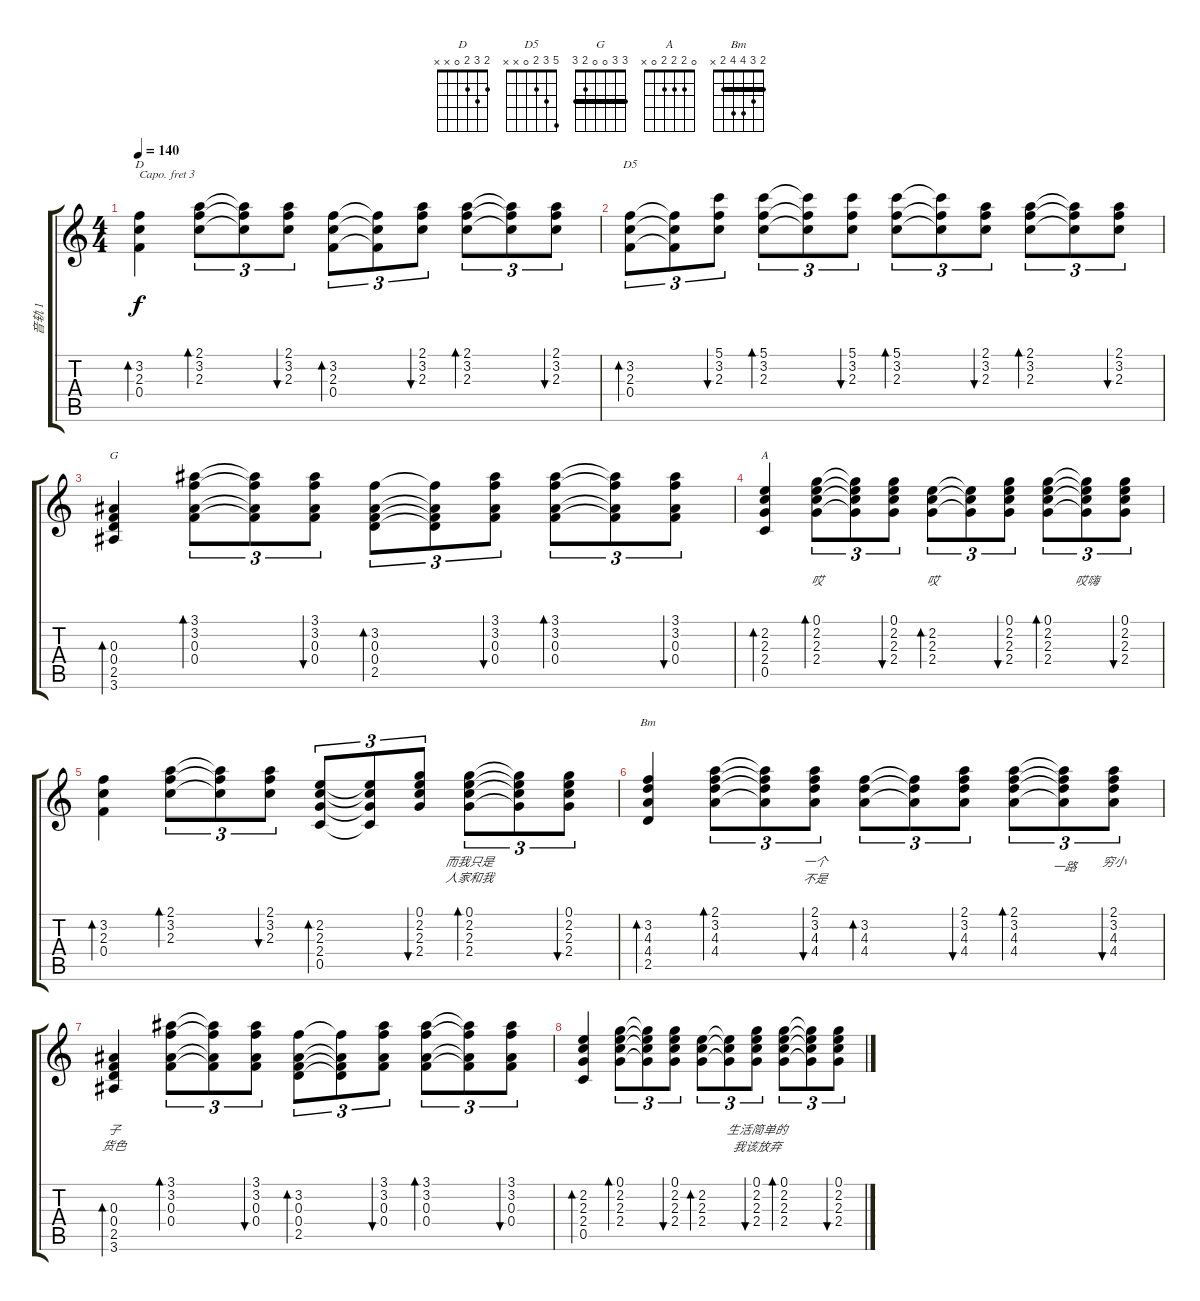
\track ("音轨 1" "音轨 1") {instrument acousticguitarsteel}
\staff {score tabs}
\capo 3
\tuning (E4 B3 G3 D3 A2 E2) {hide}
\chord ("D" 2 3 2 0 x x)
\chord ("D5" 5 3 2 0 x x)
\chord ("G" 3 3 0 0 2 3) {barre 3}
\chord ("A" 0 2 2 2 0 x)
\chord ("Bm" 2 3 4 4 2 x) {barre 2}
\ts (4 4)
\tempo 140
\clef g2
\ks c
(3.2 2.3 0.4).4{bd 60 ch "D" lyrics (0 "") lyrics (1 "") lyrics (2 "") lyrics (3 "") lyrics (4 "") dy f} (2.1 3.2 2.3).8{tu (3 2) bd 60 lyrics (0 "") lyrics (1 "") lyrics (2 "") lyrics (3 "") lyrics (4 "")} (2.1{t} 3.2{t} 2.3{t}).8{tu (3 2) lyrics (0 "") lyrics (1 "") lyrics (2 "") lyrics (3 "") lyrics (4 "")} (2.1 3.2 2.3).8{tu (3 2) bu 60 lyrics (0 "") lyrics (1 "") lyrics (2 "") lyrics (3 "") lyrics (4 "")} (3.2 2.3 0.4).8{tu (3 2) bd 60 lyrics (0 "") lyrics (1 "") lyrics (2 "") lyrics (3 "") lyrics (4 "")} (3.2{t} 2.3{t} 0.4{t}).8{tu (3 2) lyrics (0 "") lyrics (1 "") lyrics (2 "") lyrics (3 "") lyrics (4 "")} (2.1 3.2 2.3).8{tu (3 2) bu 60 lyrics (0 "") lyrics (1 "") lyrics (2 "") lyrics (3 "") lyrics (4 "")} (2.1 3.2 2.3).8{tu (3 2) bd 60 lyrics (0 "") lyrics (1 "") lyrics (2 "") lyrics (3 "") lyrics (4 "")} (2.1{t} 3.2{t} 2.3{t}).8{tu (3 2) lyrics (0 "") lyrics (1 "") lyrics (2 "") lyrics (3 "") lyrics (4 "")} (2.1 3.2 2.3).8{tu (3 2) bu 60 lyrics (0 "") lyrics (1 "") lyrics (2 "") lyrics (3 "") lyrics (4 "")} |
(3.2 2.3 0.4).8{tu (3 2) bd 60 ch "D5" lyrics (0 "") lyrics (1 "") lyrics (2 "") lyrics (3 "") lyrics (4 "")} (3.2{t} 2.3{t} 0.4{t}).8{tu (3 2) lyrics (0 "") lyrics (1 "") lyrics (2 "") lyrics (3 "") lyrics (4 "")} (5.1 3.2 2.3).8{tu (3 2) bu 60 lyrics (0 "") lyrics (1 "") lyrics (2 "") lyrics (3 "") lyrics (4 "")} (5.1 3.2 2.3).8{tu (3 2) bd 60 lyrics (0 "") lyrics (1 "") lyrics (2 "") lyrics (3 "") lyrics (4 "")} (5.1{t} 3.2{t} 2.3{t}).8{tu (3 2) lyrics (0 "") lyrics (1 "") lyrics (2 "") lyrics (3 "") lyrics (4 "")} (5.1 3.2 2.3).8{tu (3 2) bu 60 lyrics (0 "") lyrics (1 "") lyrics (2 "") lyrics (3 "") lyrics (4 "")} (5.1 3.2 2.3).8{tu (3 2) bd 60 lyrics (0 "") lyrics (1 "") lyrics (2 "") lyrics (3 "") lyrics (4 "")} (5.1{t} 3.2{t} 2.3{t}).8{tu (3 2) lyrics (0 "") lyrics (1 "") lyrics (2 "") lyrics (3 "") lyrics (4 "")} (2.1 3.2 2.3).8{tu (3 2) bu 60 lyrics (0 "") lyrics (1 "") lyrics (2 "") lyrics (3 "") lyrics (4 "")} (2.1 3.2 2.3).8{tu (3 2) bd 60 lyrics (0 "") lyrics (1 "") lyrics (2 "") lyrics (3 "") lyrics (4 "")} (2.1{t} 3.2{t} 2.3{t}).8{tu (3 2) lyrics (0 "") lyrics (1 "") lyrics (2 "") lyrics (3 "") lyrics (4 "")} (2.1 3.2 2.3).8{tu (3 2) bu 60 lyrics (0 "") lyrics (1 "") lyrics (2 "") lyrics (3 "") lyrics (4 "")} |
(0.3 0.4 2.5 3.6).4{bd 60 ch "G" lyrics (0 "") lyrics (1 "") lyrics (2 "") lyrics (3 "") lyrics (4 "")} (3.1 3.2 0.3 0.4).8{tu (3 2) bd 60 lyrics (0 "") lyrics (1 "") lyrics (2 "") lyrics (3 "") lyrics (4 "")} (3.1{t} 3.2{t} 0.3{t} 0.4{t}).8{tu (3 2) lyrics (0 "") lyrics (1 "") lyrics (2 "") lyrics (3 "") lyrics (4 "")} (3.1 3.2 0.3 0.4).8{tu (3 2) bu 60 lyrics (0 "") lyrics (1 "") lyrics (2 "") lyrics (3 "") lyrics (4 "")} (3.2 0.3 0.4 2.5).8{tu (3 2) bd 60 lyrics (0 "") lyrics (1 "") lyrics (2 "") lyrics (3 "") lyrics (4 "")} (3.2{t} 0.3{t} 0.4{t} 2.5{t}).8{tu (3 2) lyrics (0 "") lyrics (1 "") lyrics (2 "") lyrics (3 "") lyrics (4 "")} (3.1 3.2 0.3 0.4).8{tu (3 2) bu 60 lyrics (0 "") lyrics (1 "") lyrics (2 "") lyrics (3 "") lyrics (4 "")} (3.1 3.2 0.3 0.4).8{tu (3 2) bd 60 lyrics (0 "") lyrics (1 "") lyrics (2 "") lyrics (3 "") lyrics (4 "")} (3.1{t} 3.2{t} 0.3{t} 0.4{t}).8{tu (3 2) lyrics (0 "") lyrics (1 "") lyrics (2 "") lyrics (3 "") lyrics (4 "")} (3.1 3.2 0.3 0.4).8{tu (3 2) bu 60 lyrics (0 "") lyrics (1 "") lyrics (2 "") lyrics (3 "") lyrics (4 "")} |
(2.2 2.3 2.4 0.5).4{bd 60 ch "A" lyrics (0 "") lyrics (1 "") lyrics (2 "") lyrics (3 "") lyrics (4 "")} (0.1 2.2 2.3 2.4).8{tu (3 2) bd 60 lyrics (0 "哎") lyrics (1 "") lyrics (2 "") lyrics (3 "") lyrics (4 "")} (0.1{t} 2.2{t} 2.3{t} 2.4{t}).8{tu (3 2) lyrics (0 "") lyrics (1 "") lyrics (2 "") lyrics (3 "") lyrics (4 "")} (0.1 2.2 2.3 2.4).8{tu (3 2) bu 60 lyrics (0 "") lyrics (1 "") lyrics (2 "") lyrics (3 "") lyrics (4 "")} (2.2 2.3 2.4).8{tu (3 2) bd 60 lyrics (0 "哎") lyrics (1 "") lyrics (2 "") lyrics (3 "") lyrics (4 "")} (2.2{t} 2.3{t} 2.4{t}).8{tu (3 2) lyrics (0 "") lyrics (1 "") lyrics (2 "") lyrics (3 "") lyrics (4 "")} (0.1 2.2 2.3 2.4).8{tu (3 2) bu 60 lyrics (0 "") lyrics (1 "") lyrics (2 "") lyrics (3 "") lyrics (4 "")} (0.1 2.2 2.3 2.4).8{tu (3 2) bd 60 lyrics (0 "") lyrics (1 "") lyrics (2 "") lyrics (3 "") lyrics (4 "")} (0.1{t} 2.2{t} 2.3{t} 2.4{t}).8{tu (3 2) lyrics (0 "哎嗨") lyrics (1 "") lyrics (2 "") lyrics (3 "") lyrics (4 "")} (0.1 2.2 2.3 2.4).8{tu (3 2) bu 60 lyrics (0 "") lyrics (1 "") lyrics (2 "") lyrics (3 "") lyrics (4 "")} |
(3.2 2.3 0.4).4{bd 60 lyrics (0 "") lyrics (1 "") lyrics (2 "") lyrics (3 "") lyrics (4 "")} (2.1 3.2 2.3).8{tu (3 2) bd 60 lyrics (0 "") lyrics (1 "") lyrics (2 "") lyrics (3 "") lyrics (4 "")} (2.1{t} 3.2{t} 2.3{t}).8{tu (3 2) lyrics (0 "") lyrics (1 "") lyrics (2 "") lyrics (3 "") lyrics (4 "")} (2.1 3.2 2.3).8{tu (3 2) bu 60 lyrics (0 "") lyrics (1 "") lyrics (2 "") lyrics (3 "") lyrics (4 "")} (2.2 2.3 2.4 0.5).8{tu (3 2) bd 60 lyrics (0 "") lyrics (1 "") lyrics (2 "") lyrics (3 "") lyrics (4 "")} (2.2{t} 2.3{t} 2.4{t} 0.5{t}).8{tu (3 2) lyrics (0 "") lyrics (1 "") lyrics (2 "") lyrics (3 "") lyrics (4 "")} (0.1 2.2 2.3 2.4).8{tu (3 2) bu 60 lyrics (0 "") lyrics (1 "") lyrics (2 "") lyrics (3 "") lyrics (4 "")} (0.1 2.2 2.3 2.4).8{tu (3 2) bd 60 lyrics (0 "而我只是") lyrics (1 "人家和我") lyrics (2 "") lyrics (3 "") lyrics (4 "")} (0.1{t} 2.2{t} 2.3{t} 2.4{t}).8{tu (3 2) lyrics (0 "") lyrics (1 "") lyrics (2 "") lyrics (3 "") lyrics (4 "")} (0.1 2.2 2.3 2.4).8{tu (3 2) bu 60 lyrics (0 "") lyrics (1 "") lyrics (2 "") lyrics (3 "") lyrics (4 "")} |
(3.2 4.3 4.4 2.5).4{bd 60 ch "Bm" lyrics (0 "") lyrics (1 "") lyrics (2 "") lyrics (3 "") lyrics (4 "")} (2.1 3.2 4.3 4.4).8{tu (3 2) bd 60 lyrics (0 "") lyrics (1 "") lyrics (2 "") lyrics (3 "") lyrics (4 "")} (2.1{t} 3.2{t} 4.3{t} 4.4{t}).8{tu (3 2) lyrics (0 "") lyrics (1 "") lyrics (2 "") lyrics (3 "") lyrics (4 "")} (2.1 3.2 4.3 4.4).8{tu (3 2) bu 60 lyrics (0 "一个") lyrics (1 "不是") lyrics (2 "") lyrics (3 "") lyrics (4 "")} (3.2 4.3 4.4).8{tu (3 2) bd 60 lyrics (0 "") lyrics (1 "") lyrics (2 "") lyrics (3 "") lyrics (4 "")} (3.2{t} 4.3{t} 4.4{t}).8{tu (3 2) lyrics (0 "") lyrics (1 "") lyrics (2 "") lyrics (3 "") lyrics (4 "")} (2.1 3.2 4.3 4.4).8{tu (3 2) bu 60 lyrics (0 "") lyrics (1 "") lyrics (2 "") lyrics (3 "") lyrics (4 "")} (2.1 3.2 4.3 4.4).8{tu (3 2) bd 60 lyrics (0 "") lyrics (1 "") lyrics (2 "") lyrics (3 "") lyrics (4 "")} (2.1{t} 3.2{t} 4.3{t} 4.4{t}).8{tu (3 2) lyrics (0 "") lyrics (1 "一路") lyrics (2 "") lyrics (3 "") lyrics (4 "")} (2.1 3.2 4.3 4.4).8{tu (3 2) bu 60 lyrics (0 "穷小") lyrics (1 "") lyrics (2 "") lyrics (3 "") lyrics (4 "")} |
(0.3 0.4 2.5 3.6).4{bd 60 lyrics (0 "子") lyrics (1 "货色") lyrics (2 "") lyrics (3 "") lyrics (4 "")} (3.1 3.2 0.3 0.4).8{tu (3 2) bd 60 lyrics (0 "") lyrics (1 "") lyrics (2 "") lyrics (3 "") lyrics (4 "")} (3.1{t} 3.2{t} 0.3{t} 0.4{t}).8{tu (3 2) lyrics (0 "") lyrics (1 "") lyrics (2 "") lyrics (3 "") lyrics (4 "")} (3.1 3.2 0.3 0.4).8{tu (3 2) bu 60 lyrics (0 "") lyrics (1 "") lyrics (2 "") lyrics (3 "") lyrics (4 "")} (3.2 0.3 0.4 2.5).8{tu (3 2) bd 60 lyrics (0 "") lyrics (1 "") lyrics (2 "") lyrics (3 "") lyrics (4 "")} (3.2{t} 0.3{t} 0.4{t} 2.5{t}).8{tu (3 2) lyrics (0 "") lyrics (1 "") lyrics (2 "") lyrics (3 "") lyrics (4 "")} (3.1 3.2 0.3 0.4).8{tu (3 2) bu 60 lyrics (0 "") lyrics (1 "") lyrics (2 "") lyrics (3 "") lyrics (4 "")} (3.1 3.2 0.3 0.4).8{tu (3 2) bd 60 lyrics (0 "") lyrics (1 "") lyrics (2 "") lyrics (3 "") lyrics (4 "")} (3.1{t} 3.2{t} 0.3{t} 0.4{t}).8{tu (3 2) lyrics (0 "") lyrics (1 "") lyrics (2 "") lyrics (3 "") lyrics (4 "")} (3.1 3.2 0.3 0.4).8{tu (3 2) bu 60 lyrics (0 "") lyrics (1 "") lyrics (2 "") lyrics (3 "") lyrics (4 "")} |
(2.2 2.3 2.4 0.5).4{bd 60 lyrics (0 "") lyrics (1 "") lyrics (2 "") lyrics (3 "") lyrics (4 "")} (0.1 2.2 2.3 2.4).8{tu (3 2) bd 60 lyrics (0 "") lyrics (1 "") lyrics (2 "") lyrics (3 "") lyrics (4 "")} (0.1{t} 2.2{t} 2.3{t} 2.4{t}).8{tu (3 2) lyrics (0 "") lyrics (1 "") lyrics (2 "") lyrics (3 "") lyrics (4 "")} (0.1 2.2 2.3 2.4).8{tu (3 2) bu 60 lyrics (0 "") lyrics (1 "") lyrics (2 "") lyrics (3 "") lyrics (4 "")} (2.2 2.3 2.4).8{tu (3 2) bd 60 lyrics (0 "") lyrics (1 "") lyrics (2 "") lyrics (3 "") lyrics (4 "")} (2.2{t} 2.3{t} 2.4{t}).8{tu (3 2) lyrics (0 "") lyrics (1 "") lyrics (2 "") lyrics (3 "") lyrics (4 "")} (0.1 2.2 2.3 2.4).8{tu (3 2) bu 60 lyrics (0 "生活简单的") lyrics (1 "我该放弃") lyrics (2 "") lyrics (3 "") lyrics (4 "")} (0.1 2.2 2.3 2.4).8{tu (3 2) bd 60 lyrics (0 "") lyrics (1 "") lyrics (2 "") lyrics (3 "") lyrics (4 "")} (0.1{t} 2.2{t} 2.3{t} 2.4{t}).8{tu (3 2) lyrics (0 "") lyrics (1 "") lyrics (2 "") lyrics (3 "") lyrics (4 "")} (0.1 2.2 2.3 2.4).8{tu (3 2) bu 60 lyrics (0 "") lyrics (1 "") lyrics (2 "") lyrics (3 "") lyrics (4 "")}
